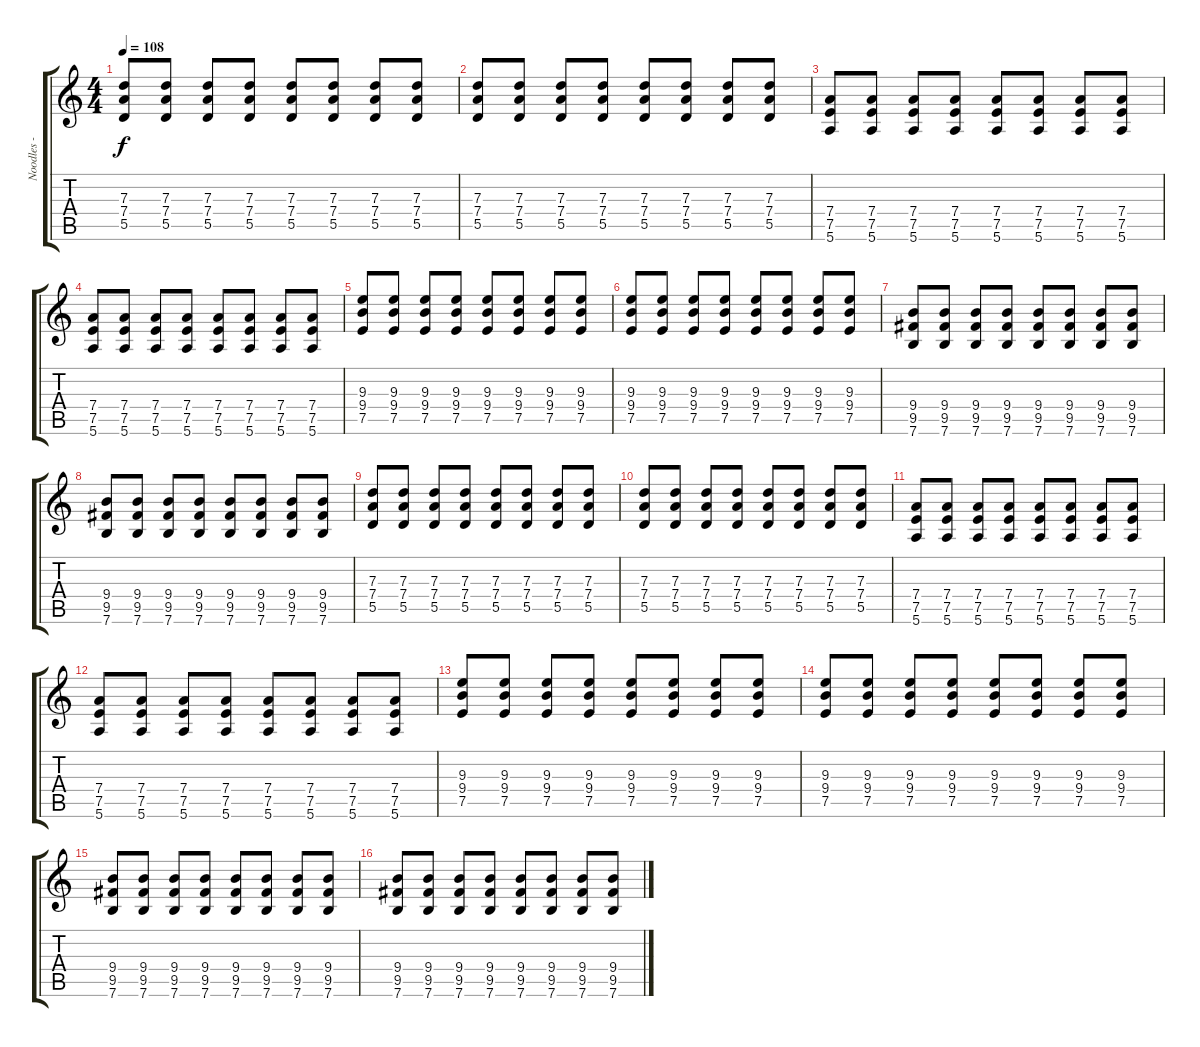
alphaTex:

\track ("Noodles - Guitar Doubled" "Noodles - ") {instrument distortionguitar}
\staff {score tabs}
\tuning (E4 B3 G3 D3 A2 E2) {hide}
\ts (4 4)
\tempo 108
\clef g2
\ks c
(7.3 7.4 5.5).8{dy f} (7.3 7.4 5.5).8 (7.3 7.4 5.5).8 (7.3 7.4 5.5).8 (7.3 7.4 5.5).8 (7.3 7.4 5.5).8 (7.3 7.4 5.5).8 (7.3 7.4 5.5).8 |
(7.3 7.4 5.5).8 (7.3 7.4 5.5).8 (7.3 7.4 5.5).8 (7.3 7.4 5.5).8 (7.3 7.4 5.5).8 (7.3 7.4 5.5).8 (7.3 7.4 5.5).8 (7.3 7.4 5.5).8 |
(7.4 7.5 5.6).8 (7.4 7.5 5.6).8 (7.4 7.5 5.6).8 (7.4 7.5 5.6).8 (7.4 7.5 5.6).8 (7.4 7.5 5.6).8 (7.4 7.5 5.6).8 (7.4 7.5 5.6).8 |
(7.4 7.5 5.6).8 (7.4 7.5 5.6).8 (7.4 7.5 5.6).8 (7.4 7.5 5.6).8 (7.4 7.5 5.6).8 (7.4 7.5 5.6).8 (7.4 7.5 5.6).8 (7.4 7.5 5.6).8 |
(9.3 9.4 7.5).8 (9.3 9.4 7.5).8 (9.3 9.4 7.5).8 (9.3 9.4 7.5).8 (9.3 9.4 7.5).8 (9.3 9.4 7.5).8 (9.3 9.4 7.5).8 (9.3 9.4 7.5).8 |
(9.3 9.4 7.5).8 (9.3 9.4 7.5).8 (9.3 9.4 7.5).8 (9.3 9.4 7.5).8 (9.3 9.4 7.5).8 (9.3 9.4 7.5).8 (9.3 9.4 7.5).8 (9.3 9.4 7.5).8 |
(9.4 9.5 7.6).8 (9.4 9.5 7.6).8 (9.4 9.5 7.6).8 (9.4 9.5 7.6).8 (9.4 9.5 7.6).8 (9.4 9.5 7.6).8 (9.4 9.5 7.6).8 (9.4 9.5 7.6).8 |
(9.4 9.5 7.6).8 (9.4 9.5 7.6).8 (9.4 9.5 7.6).8 (9.4 9.5 7.6).8 (9.4 9.5 7.6).8 (9.4 9.5 7.6).8 (9.4 9.5 7.6).8 (9.4 9.5 7.6).8 |
(7.3 7.4 5.5).8 (7.3 7.4 5.5).8 (7.3 7.4 5.5).8 (7.3 7.4 5.5).8 (7.3 7.4 5.5).8 (7.3 7.4 5.5).8 (7.3 7.4 5.5).8 (7.3 7.4 5.5).8 |
(7.3 7.4 5.5).8 (7.3 7.4 5.5).8 (7.3 7.4 5.5).8 (7.3 7.4 5.5).8 (7.3 7.4 5.5).8 (7.3 7.4 5.5).8 (7.3 7.4 5.5).8 (7.3 7.4 5.5).8 |
(7.4 7.5 5.6).8 (7.4 7.5 5.6).8 (7.4 7.5 5.6).8 (7.4 7.5 5.6).8 (7.4 7.5 5.6).8 (7.4 7.5 5.6).8 (7.4 7.5 5.6).8 (7.4 7.5 5.6).8 |
(7.4 7.5 5.6).8 (7.4 7.5 5.6).8 (7.4 7.5 5.6).8 (7.4 7.5 5.6).8 (7.4 7.5 5.6).8 (7.4 7.5 5.6).8 (7.4 7.5 5.6).8 (7.4 7.5 5.6).8 |
(9.3 9.4 7.5).8 (9.3 9.4 7.5).8 (9.3 9.4 7.5).8 (9.3 9.4 7.5).8 (9.3 9.4 7.5).8 (9.3 9.4 7.5).8 (9.3 9.4 7.5).8 (9.3 9.4 7.5).8 |
(9.3 9.4 7.5).8 (9.3 9.4 7.5).8 (9.3 9.4 7.5).8 (9.3 9.4 7.5).8 (9.3 9.4 7.5).8 (9.3 9.4 7.5).8 (9.3 9.4 7.5).8 (9.3 9.4 7.5).8 |
(9.4 9.5 7.6).8 (9.4 9.5 7.6).8 (9.4 9.5 7.6).8 (9.4 9.5 7.6).8 (9.4 9.5 7.6).8 (9.4 9.5 7.6).8 (9.4 9.5 7.6).8 (9.4 9.5 7.6).8 |
(9.4 9.5 7.6).8 (9.4 9.5 7.6).8 (9.4 9.5 7.6).8 (9.4 9.5 7.6).8 (9.4 9.5 7.6).8 (9.4 9.5 7.6).8 (9.4 9.5 7.6).8 (9.4 9.5 7.6).8
